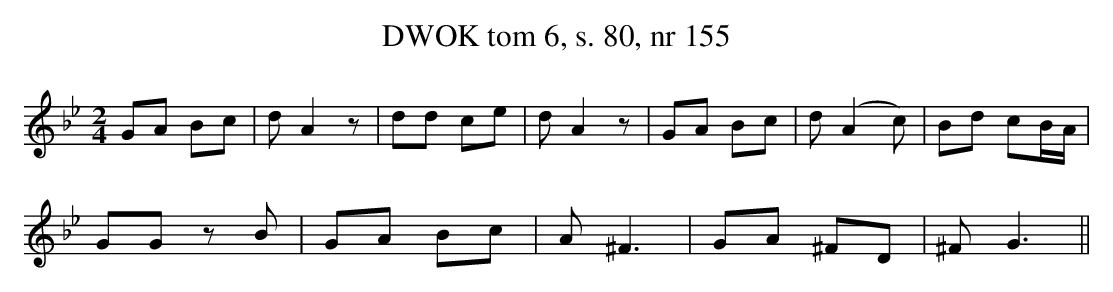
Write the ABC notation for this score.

X:1
T:DWOK tom 6, s. 80, nr 155
L:1/16
M:2/4
K:Bb
G2A2 B2c2|d2A4z2|d2d2 c2e2|d2A4z2|G2A2 B2c2|d2(A4c2)|B2d2 c2BA|
G2G2 z2B2|G2A2 B2c2|A2^F6|G2A2 ^F2D2|^F2G6||
